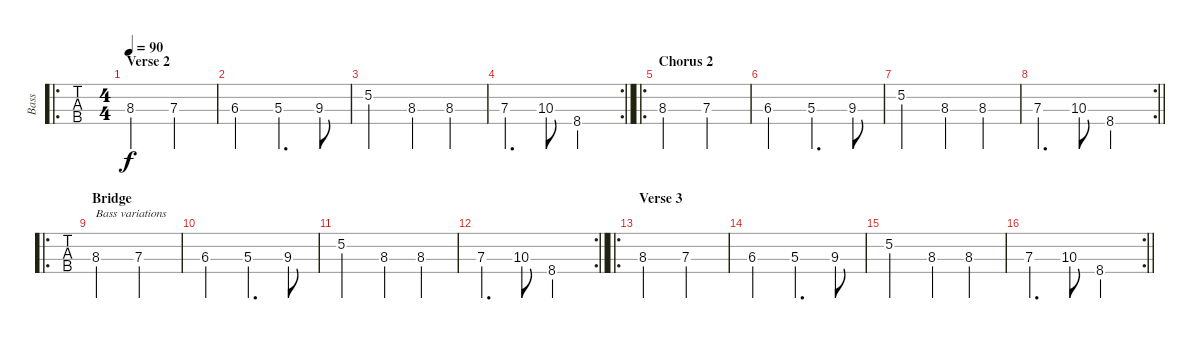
\track ("Bass" "Bass") {instrument electricbassfinger}
\staff {tabs}
\tuning (G2 D2 A1 E1) {hide}
\ro
\ts (4 4)
\section ("" "Verse 2")
\tempo 90
\clef f4
\ks c
8.3.2{dy f} 7.3.2 |
6.3.2 5.3.4{d} 9.3.8 |
5.2.2 8.3.4 8.3.4 |
\rc 2
\barLineRight lightlight
7.3.4{d} 10.3.8 8.4.2 |
\ro
\section ("" "Chorus 2")
8.3.2 7.3.2 |
6.3.2 5.3.4{d} 9.3.8 |
5.2.2 8.3.4 8.3.4 |
\rc 2
\barLineRight lightlight
7.3.4{d} 10.3.8 8.4.2 |
\ro
\section ("" "Bridge")
8.3.2{txt "Bass variations"} 7.3.2 |
6.3.2 5.3.4{d} 9.3.8 |
5.2.2 8.3.4 8.3.4 |
\rc 2
\barLineRight lightlight
7.3.4{d} 10.3.8 8.4.2 |
\ro
\section ("" "Verse 3")
8.3.2 7.3.2 |
6.3.2 5.3.4{d} 9.3.8 |
5.2.2 8.3.4 8.3.4 |
\rc 2
\barLineRight lightlight
7.3.4{d} 10.3.8 8.4.2
